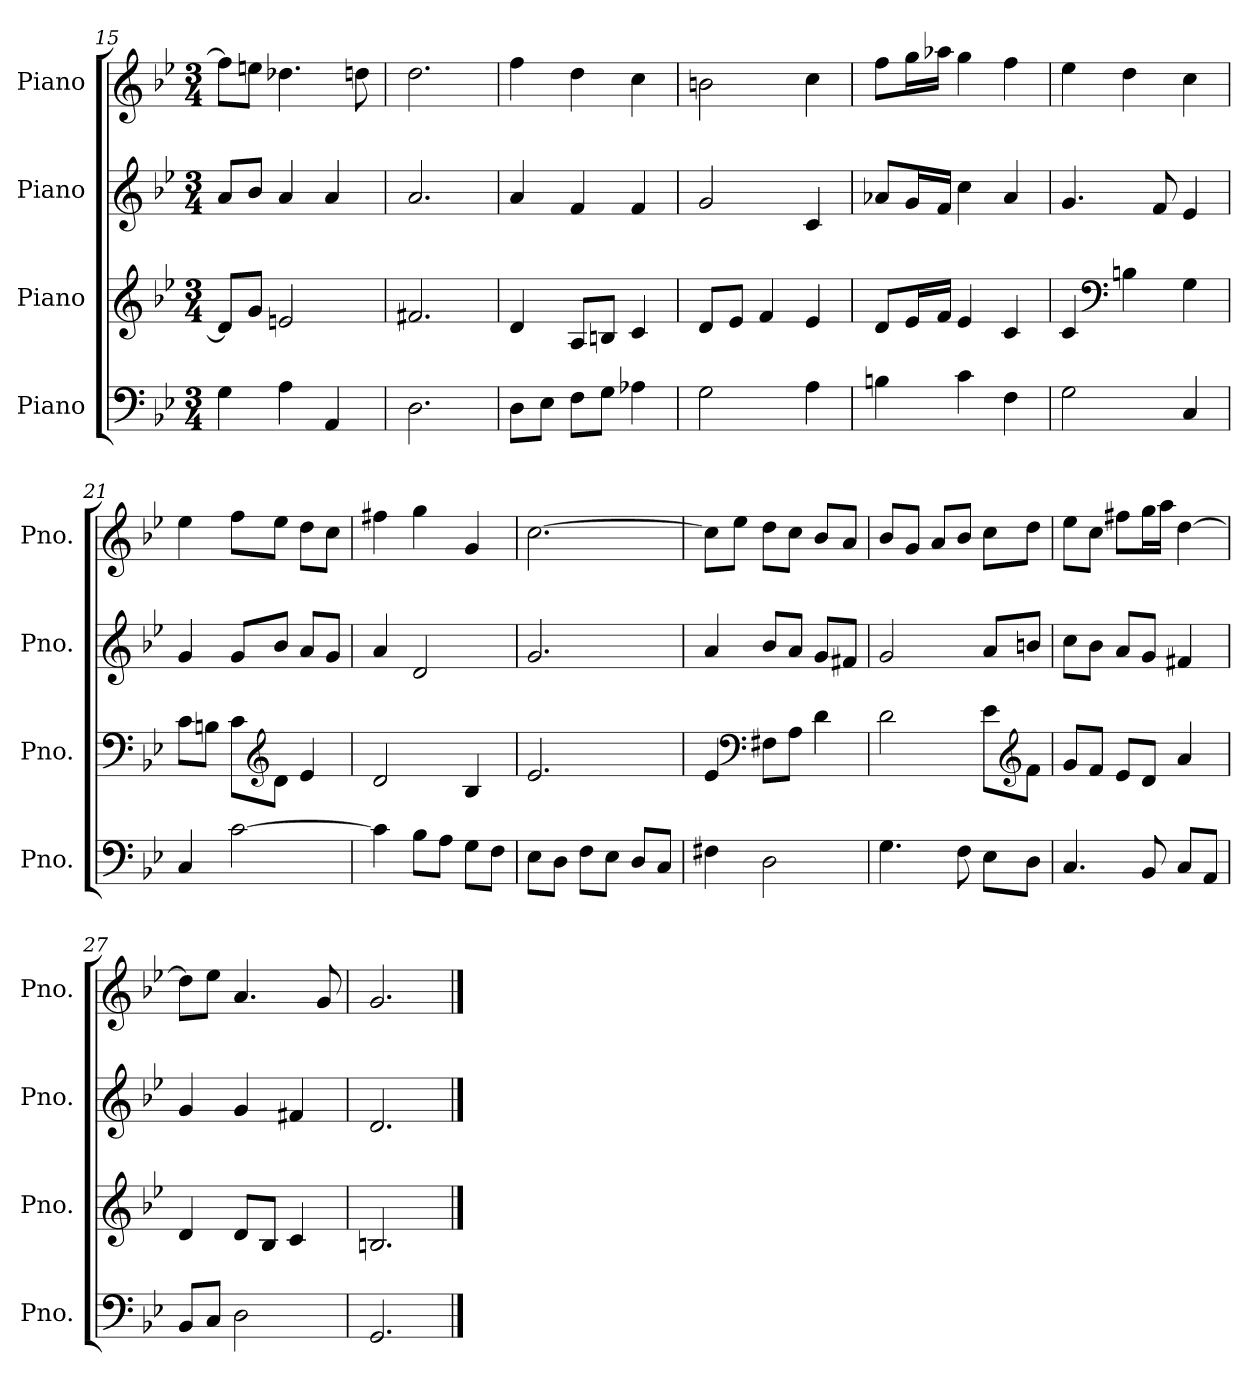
**kern	**kern	**kern	**kern
*part4	*part3	*part2	*part1
*staff4	*staff3	*staff2	*staff1
*I"Piano	*I"Piano	*I"Piano	*I"Piano
*I'Pno.	*I'Pno.	*I'Pno.	*I'Pno.
*clefF4	*clefG2	*clefG2	*clefG2
*k[b-e-]	*k[b-e-]	*k[b-e-]	*k[b-e-]
*M3/4	*M3/4	*M3/4	*M3/4
=15	=15	=15	=15
4G\	8d/L]	8a/L	8ff\L]
.	8g/J	8b-/J	8een\J
4A\	2en/	4a/	4.dd-X\
4AA/	.	4a/	.
.	.	.	8ddn\
!!LO:LB:g=z
=16	=16	=16	=16
2.D\	2.f#X/	2.a/	2.dd\
=17	=17	=17	=17
8D\L	4d/	4a/	4ff\
8E-\J	.	.	.
8F\L	8A/L	4f/	4dd\
8G\J	8Bn/J	.	.
4A-X\	4c/	4f/	4cc\
=18	=18	=18	=18
2G\	8d/L	2g/	2bn\
.	8e-/J	.	.
.	4f/	.	.
4A\	4e-/	4c/	4cc\
=19	=19	=19	=19
4Bn\	8d/L	8a-X/L	8ff\L
.	16e-/L	16g/L	16gg\L
.	16f/JJ	16f/JJ	16aa-X\JJ
4c\	4e-/	4cc\	4gg\
4F\	4c/	4a-/	4ff\
=20	=20	=20	=20
2G\	4c/	4.g/	4ee-\
*	*clefF4	*	*
.	4Bn\	.	4dd\
.	.	8f/	.
4C/	4G\	4e-/	4cc\
=21	=21	=21	=21
4C/	8c\L	4g/	4ee-\
.	8Bn\J	.	.
[2c\	8c\L	8g/L	8ff\L
*	*clefG2	*	*
.	8d\J	8b-/J	8ee-\J
.	4e-/	8a/L	8dd\L
.	.	8g/J	8cc\J
=22	=22	=22	=22
4c\]	2d/	4a/	4ff#X\
8B-\L	.	2d/	4gg\
8A\J	.	.	.
8G\L	4B-/	.	4g/
8F\J	.	.	.
!!LO:PB:g=z
=23	=23	=23	=23
8E-\L	2.e-/	2.g/	[2.cc\
8D\J	.	.	.
8F\L	.	.	.
8E-\J	.	.	.
8D/L	.	.	.
8C/J	.	.	.
=24	=24	=24	=24
4F#X\	4e-/	4a/	8cc\L]
.	.	.	8ee-\J
*	*clefF4	*	*
2D\	8F#X\L	8b-/L	8dd\L
.	8A\J	8a/J	8cc\J
.	4d\	8g/L	8b-/L
.	.	8f#X/J	8a/J
=25	=25	=25	=25
4.G\	2d\	2g/	8b-/L
.	.	.	8g/J
.	.	.	8a/L
8F\	.	.	8b-/J
8E-\L	8e-\L	8a/L	8cc\L
*	*clefG2	*	*
8D\J	8f\J	8bn/J	8dd\J
=26	=26	=26	=26
4.C/	8g/L	8cc\L	8ee-\L
.	8f/J	8b-\J	8cc\J
.	8e-/L	8a/L	8ff#X\L
8BB-/	8d/J	8g/J	16gg\L
.	.	.	16aa\JJ
8C/L	4a/	4f#X/	[4dd\
8AA/J	.	.	.
=27	=27	=27	=27
8BB-/L	4d/	4g/	8dd\L]
8C/J	.	.	8ee-\J
2D\	8d/L	4g/	4.a/
.	8B-/J	.	.
.	4c/	4f#X/	.
.	.	.	8g/
=28	=28	=28	=28
2.GG/	2.Bn/	2.d/	2.g/
==	==	==	==
*-	*-	*-	*-
